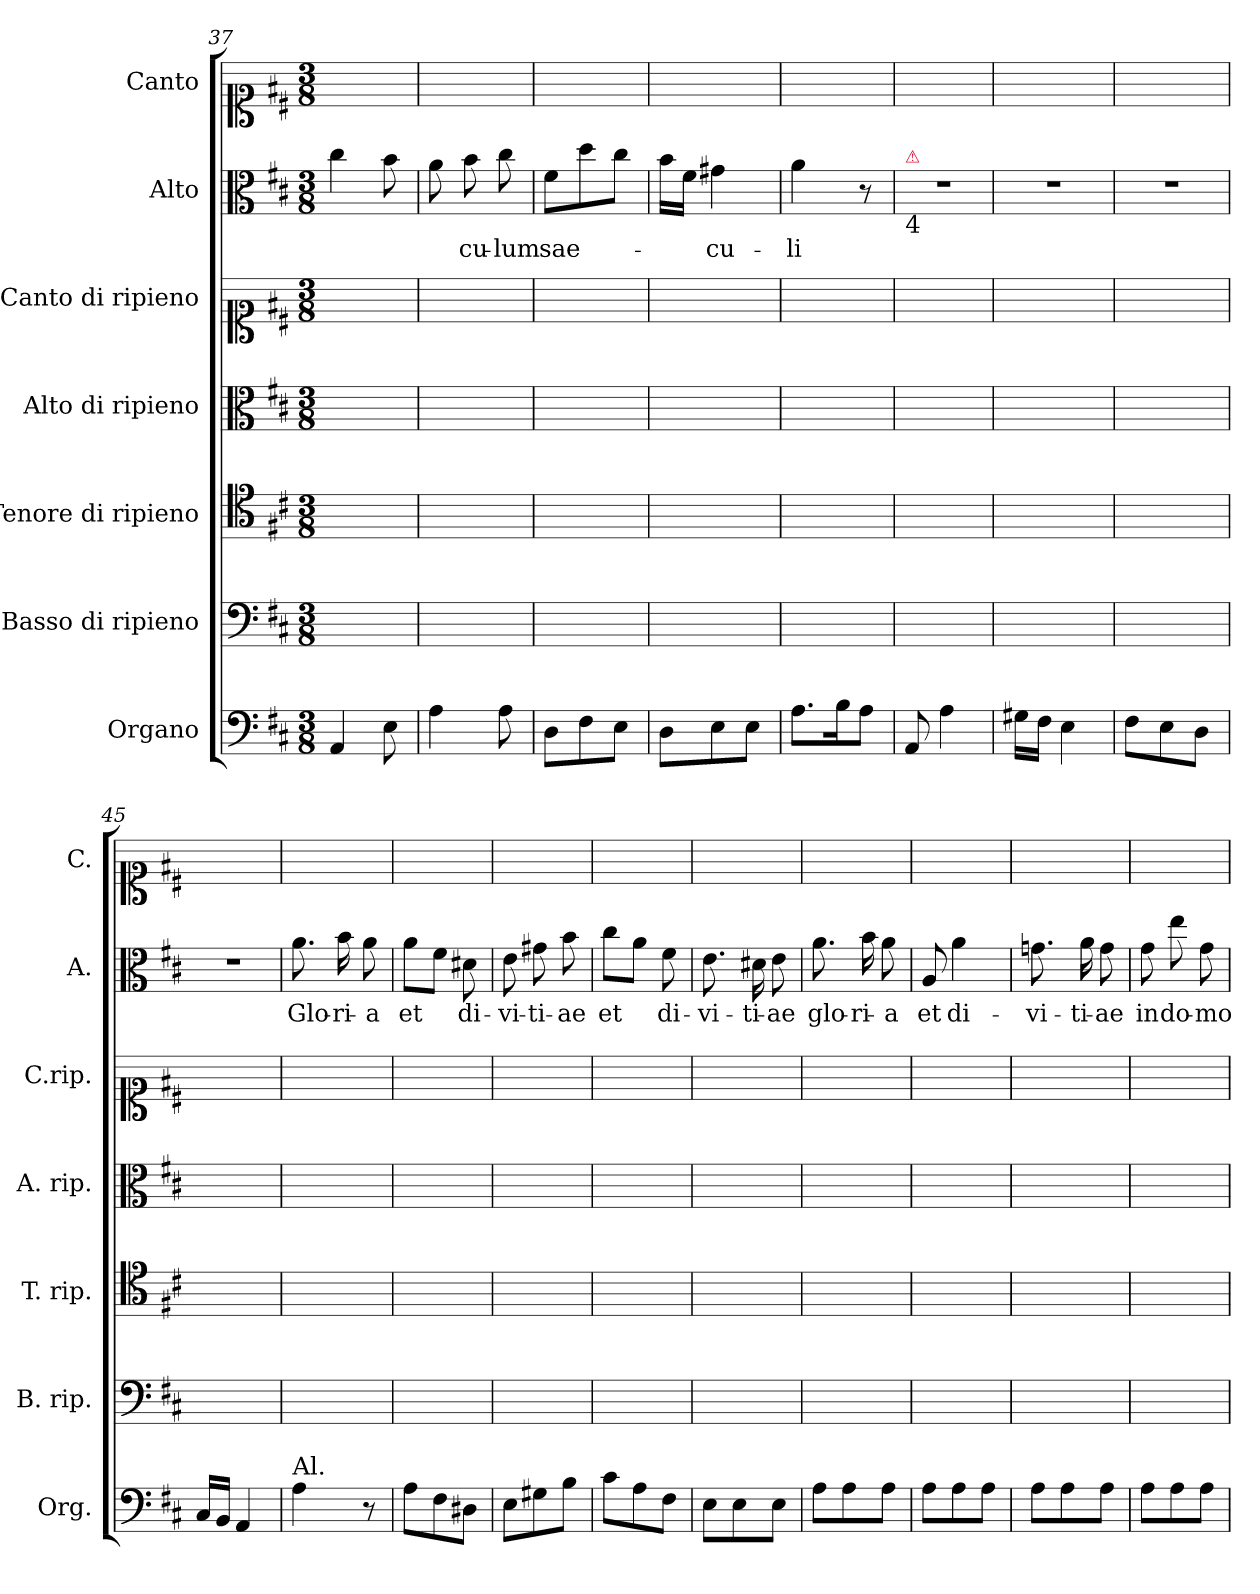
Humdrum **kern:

**kern	**kern	**kern	**kern	**kern	**kern	**text	**kern
*part7	*part6	*part5	*part4	*part3	*part2	*part2	*part1
*staff7	*staff6	*staff5	*staff4	*staff3	*staff2	*staff2	*staff1
*I"Organo	*I"Basso di ripieno	*I"Tenore di ripieno	*I"Alto di ripieno	*I"Canto di ripieno	*I"Alto	*	*I"Canto
*I'Org.	*I'B. rip.	*I'T. rip.	*I'A. rip.	*I'C.rip.	*I'A.	*	*I'C.
*clefF4	*clefF4	*clefC4	*clefC3	*clefC1	*clefC3	*	*clefC1
*k[f#c#]	*k[f#c#]	*k[f#c#]	*k[f#c#]	*k[f#c#]	*k[f#c#]	*	*k[f#c#]
*M3/8	*M3/8	*M3/8	*M3/8	*M3/8	*M3/8	*	*M3/8
=37	=37	=37	=37	=37	=37	=37	=37
4AA/	4.ryy	4.ryy	4.ryy	4.ryy	4cc#\	.	4.ryy
8E\	.	.	.	.	8b\	.	.
=38	=38	=38	=38	=38	=38	=38	=38
4A\	4.ryy	4.ryy	4.ryy	4.ryy	8a\	.	4.ryy
.	.	.	.	.	8b\	-cu-	.
8A\	.	.	.	.	8cc#\	-lum	.
=39	=39	=39	=39	=39	=39	=39	=39
8D\L	4.ryy	4.ryy	4.ryy	4.ryy	8f#\L	sae-	4.ryy
8F#\	.	.	.	.	8dd\	.	.
8E\J	.	.	.	.	8cc#\J	.	.
=40	=40	=40	=40	=40	=40	=40	=40
8D\L	4.ryy	4.ryy	4.ryy	4.ryy	16b\LL	.	4.ryy
.	.	.	.	.	16f#\JJ	.	.
8E\	.	.	.	.	4g#X\	-cu-	.
8E\J	.	.	.	.	.	.	.
=41	=41	=41	=41	=41	=41	=41	=41
8.A\L	4.ryy	4.ryy	4.ryy	4.ryy	4a\	-li	4.ryy
16B\K	.	.	.	.	.	.	.
8A\J	.	.	.	.	8r	.	.
=42	=42	=42	=42	=42	=42	=42	=42
!	!	!	!	!	!LO:TX:a:color=crimson:t=⚠	!	!
!	!	!	!	!	!LO:TX:b:t=4	!	!
8AA/	4.ryy	4.ryy	4.ryy	4.ryy	4.r	.	4.ryy
4A\	.	.	.	.	.	.	.
=43	=43	=43	=43	=43	=43	=43	=43
16G#X\LL	4.ryy	4.ryy	4.ryy	4.ryy	4.r	.	4.ryy
16F#\JJ	.	.	.	.	.	.	.
4E\	.	.	.	.	.	.	.
=44	=44	=44	=44	=44	=44	=44	=44
8F#\L	4.ryy	4.ryy	4.ryy	4.ryy	4.r	.	4.ryy
8E\	.	.	.	.	.	.	.
8D\J	.	.	.	.	.	.	.
=45	=45	=45	=45	=45	=45	=45	=45
16C#/LL	4.ryy	4.ryy	4.ryy	4.ryy	4.r	.	4.ryy
16BB/JJ	.	.	.	.	.	.	.
4AA/	.	.	.	.	.	.	.
=46	=46	=46	=46	=46	=46	=46	=46
!LO:TX:a:t=Al.	!	!	!	!	!	!	!
4A\	4.ryy	4.ryy	4.ryy	4.ryy	8.a\	Glo-	4.ryy
.	.	.	.	.	16b\	-ri-	.
8r	.	.	.	.	8a\	-a	.
=47	=47	=47	=47	=47	=47	=47	=47
8A\L	4.ryy	4.ryy	4.ryy	4.ryy	8a\L	et	4.ryy
8F#\	.	.	.	.	8f#\J	.	.
8D#X\J	.	.	.	.	8d#X\	di-	.
=48	=48	=48	=48	=48	=48	=48	=48
8E\L	4.ryy	4.ryy	4.ryy	4.ryy	8e\	-vi-	4.ryy
8G#X\	.	.	.	.	8g#X\	-ti-	.
8B\J	.	.	.	.	8b\	-ae	.
=49	=49	=49	=49	=49	=49	=49	=49
8c#\L	4.ryy	4.ryy	4.ryy	4.ryy	8cc#\L	et	4.ryy
8A\	.	.	.	.	8a\J	.	.
8F#\J	.	.	.	.	8f#\	di-	.
=50	=50	=50	=50	=50	=50	=50	=50
8E\L	4.ryy	4.ryy	4.ryy	4.ryy	8.e\	-vi-	4.ryy
8E\	.	.	.	.	.	.	.
.	.	.	.	.	16d#X\	-ti-	.
8E\J	.	.	.	.	8e\	-ae	.
=51	=51	=51	=51	=51	=51	=51	=51
8A\L	4.ryy	4.ryy	4.ryy	4.ryy	8.a\	glo-	4.ryy
8A\	.	.	.	.	.	.	.
.	.	.	.	.	16b\	-ri-	.
8A\J	.	.	.	.	8a\	-a	.
=52	=52	=52	=52	=52	=52	=52	=52
8A\L	4.ryy	4.ryy	4.ryy	4.ryy	8A/	et	4.ryy
8A\	.	.	.	.	4a\	di-	.
8A\J	.	.	.	.	.	.	.
=53	=53	=53	=53	=53	=53	=53	=53
8A\L	4.ryy	4.ryy	4.ryy	4.ryy	8.gn\	-vi-	4.ryy
8A\	.	.	.	.	.	.	.
.	.	.	.	.	16a\	-ti-	.
8A\J	.	.	.	.	8g\	-ae	.
=54	=54	=54	=54	=54	=54	=54	=54
8A\L	4.ryy	4.ryy	4.ryy	4.ryy	8g\	in	4.ryy
8A\	.	.	.	.	8ee\	do-	.
8A\J	.	.	.	.	8g\	-mo	.
=	=	=	=	=	=	=	=
*-	*-	*-	*-	*-	*-	*-	*-
